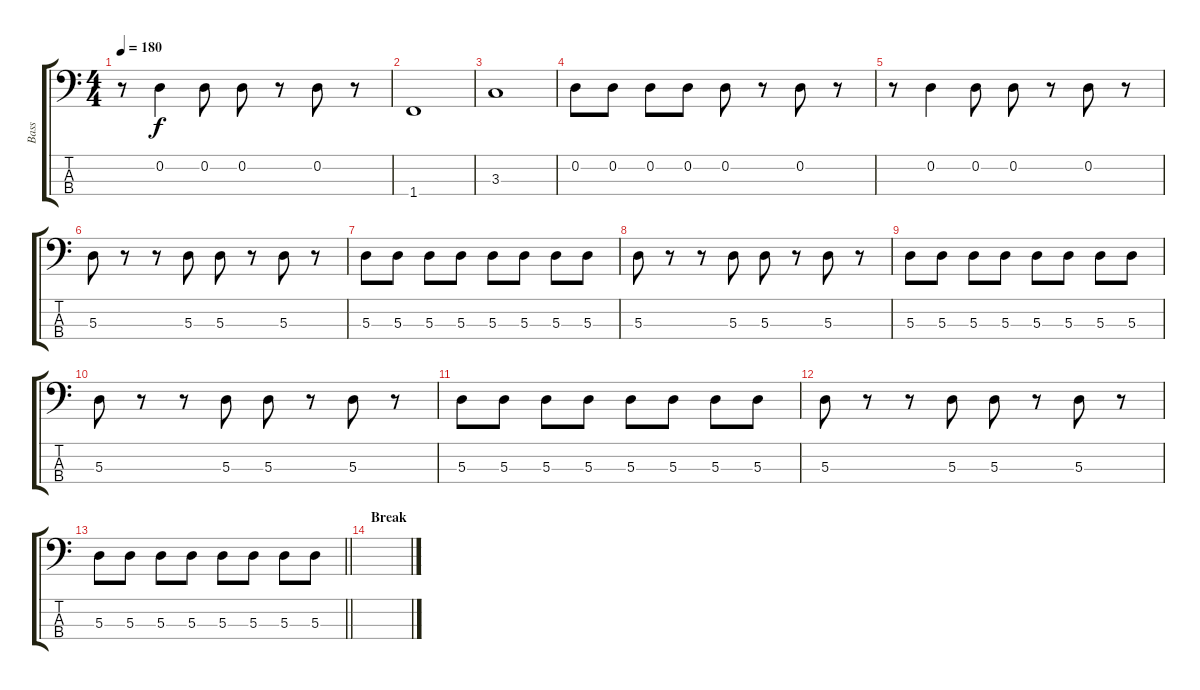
\track ("Bass" "Bass") {instrument electricbassfinger}
\staff {score tabs}
\tuning (G2 D2 A1 E1) {hide}
\ts (4 4)
\tempo 180
\clef f4
\ks c
r.8{dy f} 0.2.4 0.2.8 0.2.8 r.8 0.2.8 r.8 |
1.4.1 |
3.3.1 |
0.2.8 0.2.8 0.2.8 0.2.8 0.2.8 r.8 0.2.8 r.8 |
r.8 0.2.4 0.2.8 0.2.8 r.8 0.2.8 r.8 |
5.3.8 r.8 r.8 5.3.8 5.3.8 r.8 5.3.8 r.8 |
5.3.8 5.3.8 5.3.8 5.3.8 5.3.8 5.3.8 5.3.8 5.3.8 |
5.3.8 r.8 r.8 5.3.8 5.3.8 r.8 5.3.8 r.8 |
5.3.8 5.3.8 5.3.8 5.3.8 5.3.8 5.3.8 5.3.8 5.3.8 |
5.3.8 r.8 r.8 5.3.8 5.3.8 r.8 5.3.8 r.8 |
5.3.8 5.3.8 5.3.8 5.3.8 5.3.8 5.3.8 5.3.8 5.3.8 |
5.3.8 r.8 r.8 5.3.8 5.3.8 r.8 5.3.8 r.8 |
\barLineRight lightlight
5.3.8 5.3.8 5.3.8 5.3.8 5.3.8 5.3.8 5.3.8 5.3.8 |
\section ("" "Break")
